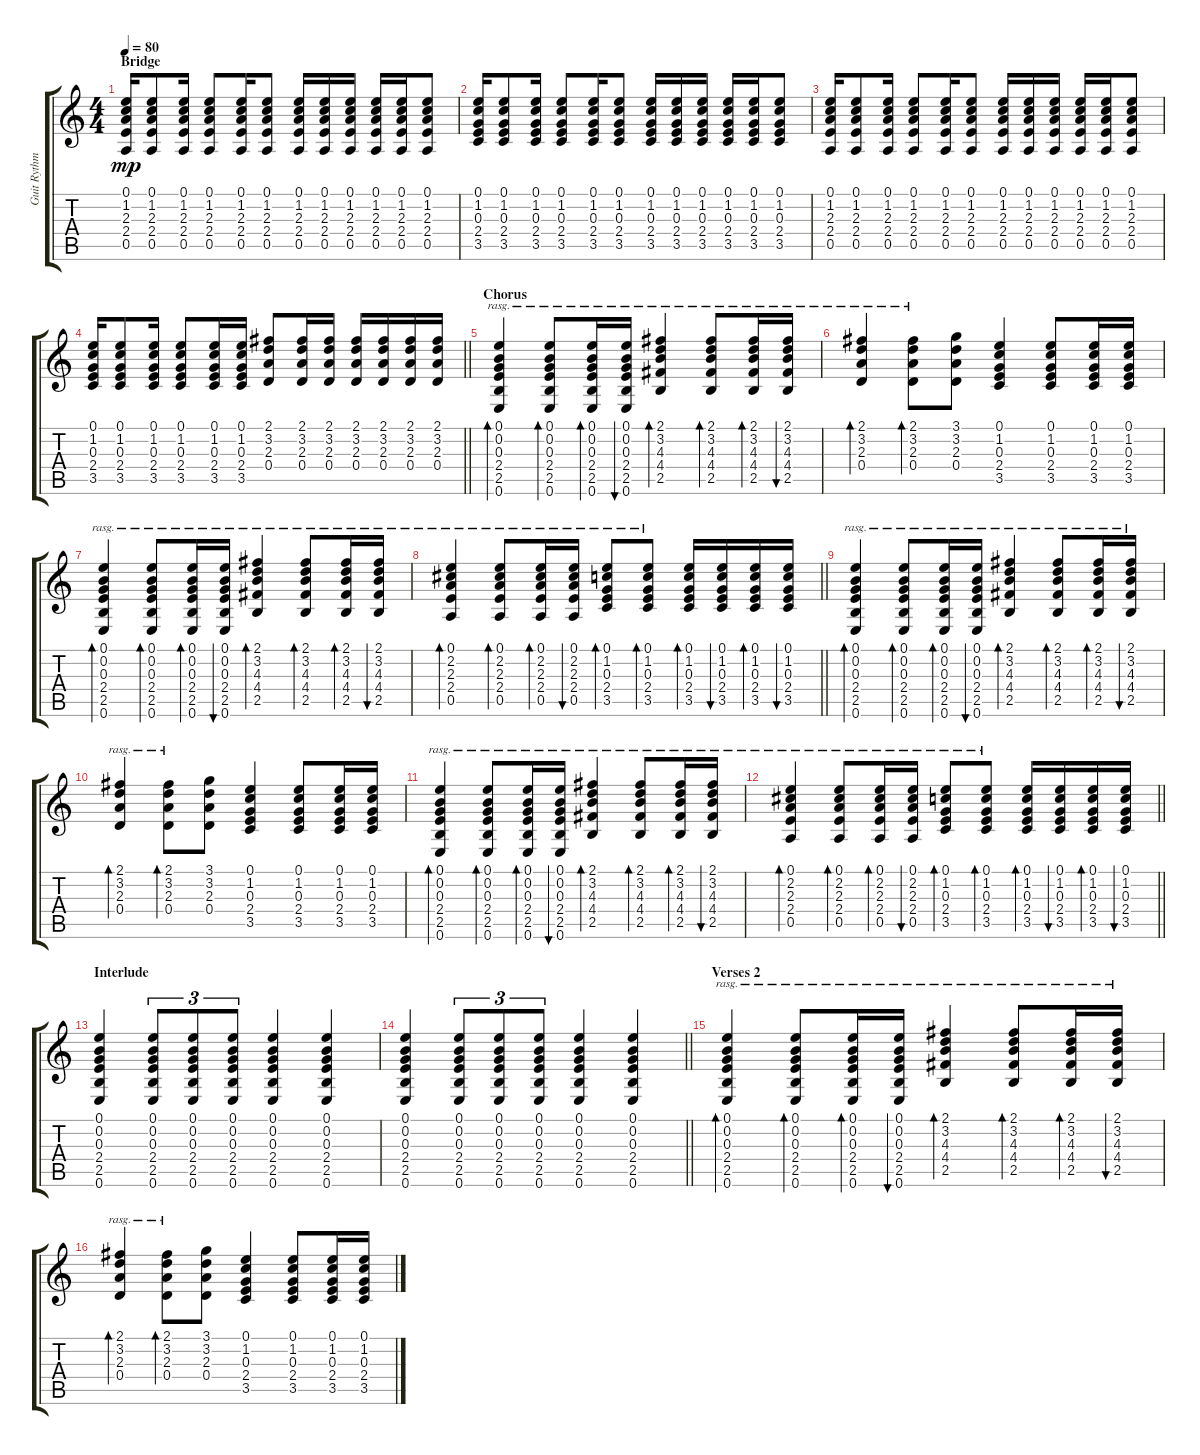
\track ("Guit Rythmn" "Guit Rythm") {instrument acousticguitarsteel}
\staff {score tabs}
\tuning (E4 B3 G3 D3 A2 E2) {hide}
\ts (4 4)
\section ("" "Bridge")
\tempo 80
\clef g2
\ks c
(0.1 1.2 2.3 2.4 0.5).16{dy mp} (0.1 1.2 2.3 2.4 0.5).8 (0.1 1.2 2.3 2.4 0.5).16 (0.1 1.2 2.3 2.4 0.5).8 (0.1 1.2 2.3 2.4 0.5).16 (0.1 1.2 2.3 2.4 0.5).8 (0.1 1.2 2.3 2.4 0.5).16 (0.1 1.2 2.3 2.4 0.5).16 (0.1 1.2 2.3 2.4 0.5).16 (0.1 1.2 2.3 2.4 0.5).16 (0.1 1.2 2.3 2.4 0.5).16 (0.1 1.2 2.3 2.4 0.5).8 |
(0.1 1.2 0.3 2.4 3.5).16 (0.1 1.2 0.3 2.4 3.5).8 (0.1 1.2 0.3 2.4 3.5).16 (0.1 1.2 0.3 2.4 3.5).8 (0.1 1.2 0.3 2.4 3.5).16 (0.1 1.2 0.3 2.4 3.5).8 (0.1 1.2 0.3 2.4 3.5).16 (0.1 1.2 0.3 2.4 3.5).16 (0.1 1.2 0.3 2.4 3.5).16 (0.1 1.2 0.3 2.4 3.5).16 (0.1 1.2 0.3 2.4 3.5).16 (0.1 1.2 0.3 2.4 3.5).8 |
(0.1 1.2 2.3 2.4 0.5).16 (0.1 1.2 2.3 2.4 0.5).8 (0.1 1.2 2.3 2.4 0.5).16 (0.1 1.2 2.3 2.4 0.5).8 (0.1 1.2 2.3 2.4 0.5).16 (0.1 1.2 2.3 2.4 0.5).8 (0.1 1.2 2.3 2.4 0.5).16 (0.1 1.2 2.3 2.4 0.5).16 (0.1 1.2 2.3 2.4 0.5).16 (0.1 1.2 2.3 2.4 0.5).16 (0.1 1.2 2.3 2.4 0.5).16 (0.1 1.2 2.3 2.4 0.5).8 |
\barLineRight lightlight
(0.1 1.2 0.3 2.4 3.5).16 (0.1 1.2 0.3 2.4 3.5).8 (0.1 1.2 0.3 2.4 3.5).16 (0.1 1.2 0.3 2.4 3.5).8 (0.1 1.2 0.3 2.4 3.5).16 (0.1 1.2 0.3 2.4 3.5).16 (2.1 3.2 2.3 0.4).8 (2.1 3.2 2.3 0.4).16 (2.1 3.2 2.3 0.4).16 (2.1 3.2 2.3 0.4).16 (2.1 3.2 2.3 0.4).16 (2.1 3.2 2.3 0.4).16 (2.1 3.2 2.3 0.4).16 |
\section ("" "Chorus")
(0.1 0.2 0.3 2.4 2.5 0.6).4{bd 30 rasg ii} (0.1 0.2 0.3 2.4 2.5 0.6).8{bd 30 rasg ii} (0.1 0.2 0.3 2.4 2.5 0.6).16{bd 30 rasg ii} (0.1 0.2 0.3 2.4 2.5 0.6).16{bu 30 rasg ii} (2.1 3.2 4.3 4.4 2.5).4{bd 30 rasg ii} (2.1 3.2 4.3 4.4 2.5).8{bd 30 rasg ii} (2.1 3.2 4.3 4.4 2.5).16{bd 30 rasg ii} (2.1 3.2 4.3 4.4 2.5).16{bu 120 rasg ii} |
(2.1 3.2 2.3 0.4).4{bd 30 rasg ii} (2.1 3.2 2.3 0.4).8{bd 30 rasg ii} (3.1 3.2 2.3 0.4).8 (0.1 1.2 0.3 2.4 3.5).4 (0.1 1.2 0.3 2.4 3.5).8 (0.1 1.2 0.3 2.4 3.5).16 (0.1 1.2 0.3 2.4 3.5).16 |
(0.1 0.2 0.3 2.4 2.5 0.6).4{bd 30 rasg ii} (0.1 0.2 0.3 2.4 2.5 0.6).8{bd 30 rasg ii} (0.1 0.2 0.3 2.4 2.5 0.6).16{bd 30 rasg ii} (0.1 0.2 0.3 2.4 2.5 0.6).16{bu 30 rasg ii} (2.1 3.2 4.3 4.4 2.5).4{bd 30 rasg ii} (2.1 3.2 4.3 4.4 2.5).8{bd 30 rasg ii} (2.1 3.2 4.3 4.4 2.5).16{bd 30 rasg ii} (2.1 3.2 4.3 4.4 2.5).16{bu 120 rasg ii} |
\barLineRight lightlight
(0.1 2.2 2.3 2.4 0.5).4{bd 30 rasg ii} (0.1 2.2 2.3 2.4 0.5).8{bd 30 rasg ii} (0.1 2.2 2.3 2.4 0.5).16{bd 30 rasg ii} (0.1 2.2 2.3 2.4 0.5).16{bu 30 rasg ii} (0.1 1.2 0.3 2.4 3.5).8{bd 30 rasg ii} (0.1 1.2 0.3 2.4 3.5).8{bd 30 rasg ii} (0.1 1.2 0.3 2.4 3.5).16{bd 30} (0.1 1.2 0.3 2.4 3.5).16{bu 30} (0.1 1.2 0.3 2.4 3.5).16{bd 30} (0.1 1.2 0.3 2.4 3.5).16{bu 30} |
(0.1 0.2 0.3 2.4 2.5 0.6).4{bd 30 rasg ii} (0.1 0.2 0.3 2.4 2.5 0.6).8{bd 30 rasg ii} (0.1 0.2 0.3 2.4 2.5 0.6).16{bd 30 rasg ii} (0.1 0.2 0.3 2.4 2.5 0.6).16{bu 30 rasg ii} (2.1 3.2 4.3 4.4 2.5).4{bd 30 rasg ii} (2.1 3.2 4.3 4.4 2.5).8{bd 30 rasg ii} (2.1 3.2 4.3 4.4 2.5).16{bd 30 rasg ii} (2.1 3.2 4.3 4.4 2.5).16{bu 120 rasg ii} |
(2.1 3.2 2.3 0.4).4{bd 30 rasg ii} (2.1 3.2 2.3 0.4).8{bd 30 rasg ii} (3.1 3.2 2.3 0.4).8 (0.1 1.2 0.3 2.4 3.5).4 (0.1 1.2 0.3 2.4 3.5).8 (0.1 1.2 0.3 2.4 3.5).16 (0.1 1.2 0.3 2.4 3.5).16 |
(0.1 0.2 0.3 2.4 2.5 0.6).4{bd 30 rasg ii} (0.1 0.2 0.3 2.4 2.5 0.6).8{bd 30 rasg ii} (0.1 0.2 0.3 2.4 2.5 0.6).16{bd 30 rasg ii} (0.1 0.2 0.3 2.4 2.5 0.6).16{bu 30 rasg ii} (2.1 3.2 4.3 4.4 2.5).4{bd 30 rasg ii} (2.1 3.2 4.3 4.4 2.5).8{bd 30 rasg ii} (2.1 3.2 4.3 4.4 2.5).16{bd 30 rasg ii} (2.1 3.2 4.3 4.4 2.5).16{bu 120 rasg ii} |
\barLineRight lightlight
(0.1 2.2 2.3 2.4 0.5).4{bd 30 rasg ii} (0.1 2.2 2.3 2.4 0.5).8{bd 30 rasg ii} (0.1 2.2 2.3 2.4 0.5).16{bd 30 rasg ii} (0.1 2.2 2.3 2.4 0.5).16{bu 30 rasg ii} (0.1 1.2 0.3 2.4 3.5).8{bd 30 rasg ii} (0.1 1.2 0.3 2.4 3.5).8{bd 30 rasg ii} (0.1 1.2 0.3 2.4 3.5).16{bd 30} (0.1 1.2 0.3 2.4 3.5).16{bu 30} (0.1 1.2 0.3 2.4 3.5).16{bd 30} (0.1 1.2 0.3 2.4 3.5).16{bu 30} |
\section ("" "Interlude")
(0.1 0.2 0.3 2.4 2.5 0.6).4{volume 10} (0.1 0.2 0.3 2.4 2.5 0.6).8{tu (3 2)} (0.1 0.2 0.3 2.4 2.5 0.6).8{tu (3 2)} (0.1 0.2 0.3 2.4 2.5 0.6).8{tu (3 2)} (0.1 0.2 0.3 2.4 2.5 0.6).4 (0.1 0.2 0.3 2.4 2.5 0.6).4 |
\barLineRight lightlight
(0.1 0.2 0.3 2.4 2.5 0.6).4 (0.1 0.2 0.3 2.4 2.5 0.6).8{tu (3 2)} (0.1 0.2 0.3 2.4 2.5 0.6).8{tu (3 2)} (0.1 0.2 0.3 2.4 2.5 0.6).8{tu (3 2)} (0.1 0.2 0.3 2.4 2.5 0.6).4 (0.1 0.2 0.3 2.4 2.5 0.6).4 |
\section ("" "Verses 2")
(0.1 0.2 0.3 2.4 2.5 0.6).4{bd 30 rasg ii} (0.1 0.2 0.3 2.4 2.5 0.6).8{bd 30 rasg ii} (0.1 0.2 0.3 2.4 2.5 0.6).16{bd 30 rasg ii} (0.1 0.2 0.3 2.4 2.5 0.6).16{bu 30 rasg ii} (2.1 3.2 4.3 4.4 2.5).4{bd 30 rasg ii} (2.1 3.2 4.3 4.4 2.5).8{bd 30 rasg ii} (2.1 3.2 4.3 4.4 2.5).16{bd 30 rasg ii} (2.1 3.2 4.3 4.4 2.5).16{bu 120 rasg ii} |
(2.1 3.2 2.3 0.4).4{bd 30 rasg ii} (2.1 3.2 2.3 0.4).8{bd 30 rasg ii} (3.1 3.2 2.3 0.4).8 (0.1 1.2 0.3 2.4 3.5).4 (0.1 1.2 0.3 2.4 3.5).8 (0.1 1.2 0.3 2.4 3.5).16 (0.1 1.2 0.3 2.4 3.5).16
